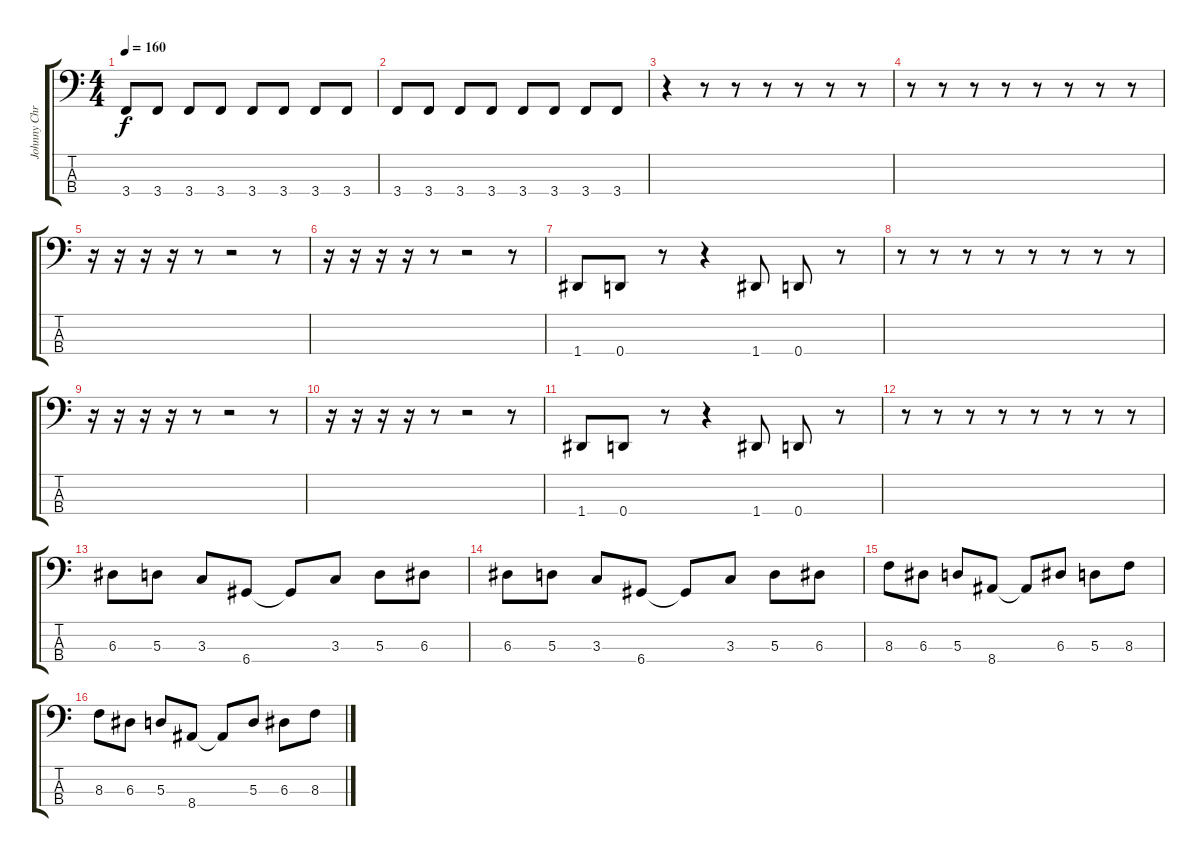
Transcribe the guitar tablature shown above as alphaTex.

\track ("Johnny Christ" "Johnny Chr") {instrument electricbasspick}
\staff {score tabs}
\tuning (G2 D2 A1 D1) {hide}
\ts (4 4)
\tempo 160
\clef f4
\ks c
3.4.8{dy f} 3.4.8 3.4.8 3.4.8 3.4.8 3.4.8 3.4.8 3.4.8 |
3.4.8 3.4.8 3.4.8 3.4.8 3.4.8 3.4.8 3.4.8 3.4.8 |
r.4 r.8 r.8 r.8 r.8 r.8 r.8 |
r.8 r.8 r.8 r.8 r.8 r.8 r.8 r.8 |
r.16 r.16 r.16 r.16 r.8 r.2 r.8 |
r.16 r.16 r.16 r.16 r.8 r.2 r.8 |
1.4.8 0.4.8 r.8 r.4 1.4.8 0.4.8 r.8 |
r.8 r.8 r.8 r.8 r.8 r.8 r.8 r.8 |
r.16 r.16 r.16 r.16 r.8 r.2 r.8 |
r.16 r.16 r.16 r.16 r.8 r.2 r.8 |
1.4.8 0.4.8 r.8 r.4 1.4.8 0.4.8 r.8 |
r.8 r.8 r.8 r.8 r.8 r.8 r.8 r.8 |
6.3.8 5.3.8 3.3.8 6.4.8 6.4{t}.8 3.3.8 5.3.8 6.3.8 |
6.3.8 5.3.8 3.3.8 6.4.8 6.4{t}.8 3.3.8 5.3.8 6.3.8 |
8.3.8 6.3.8 5.3.8 8.4.8 8.4{t}.8 6.3.8 5.3.8 8.3.8 |
8.3.8 6.3.8 5.3.8 8.4.8 8.4{t}.8 5.3.8 6.3.8 8.3.8
